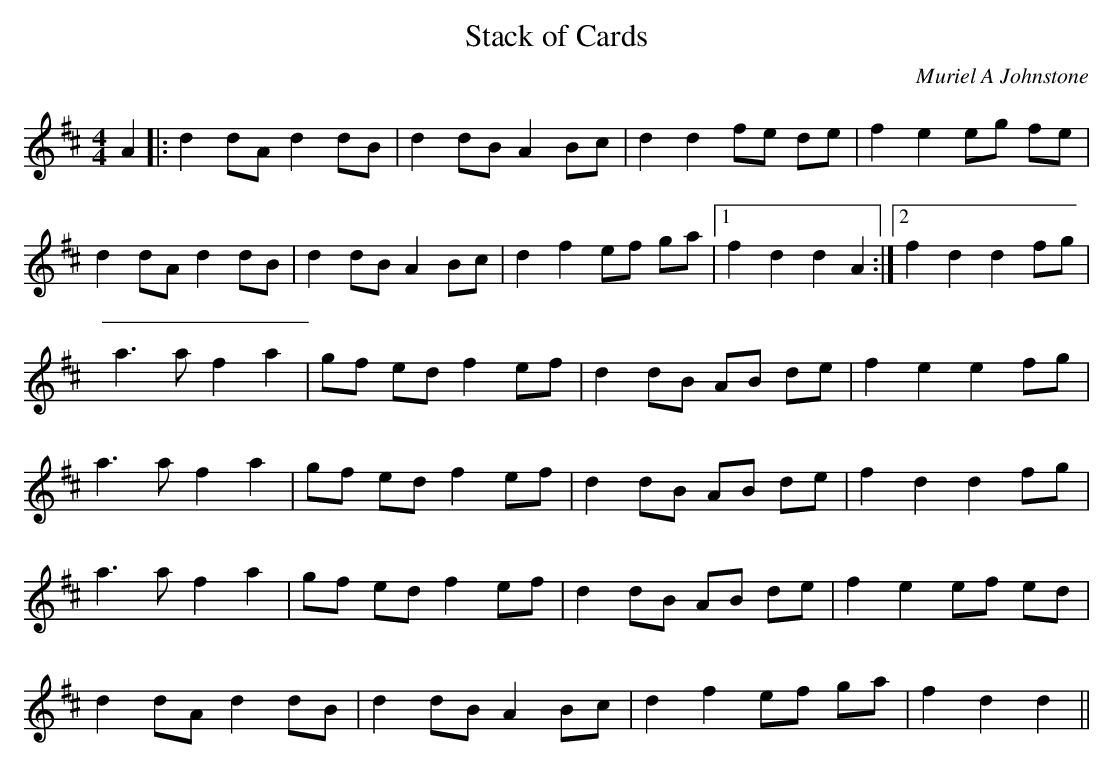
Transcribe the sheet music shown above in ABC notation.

X:1
T: Stack of Cards
C:Muriel A Johnstone
K:D
M:4/4
L:1/8
A2|:d2 dA d2 dB|d2 dB A2 Bc|d2 d2 fe de|f2 e2 eg fe|
d2 dA d2 dB|d2 dB A2 Bc|d2 f2 ef ga|1f2 d2 d2 A2:|2f2 d2 d2 fg|
a3a f2 a2|gf ed f2 ef|d2 dB AB de|f2 e2 e2 fg|
a3a f2 a2|gf ed f2 ef|d2 dB AB de|f2 d2 d2 fg|
a3a f2 a2|gf ed f2 ef|d2 dB AB de|f2 e2 ef ed|
d2 dA d2 dB|d2 dB A2 Bc|d2 f2 ef ga|f2 d2 d2||
